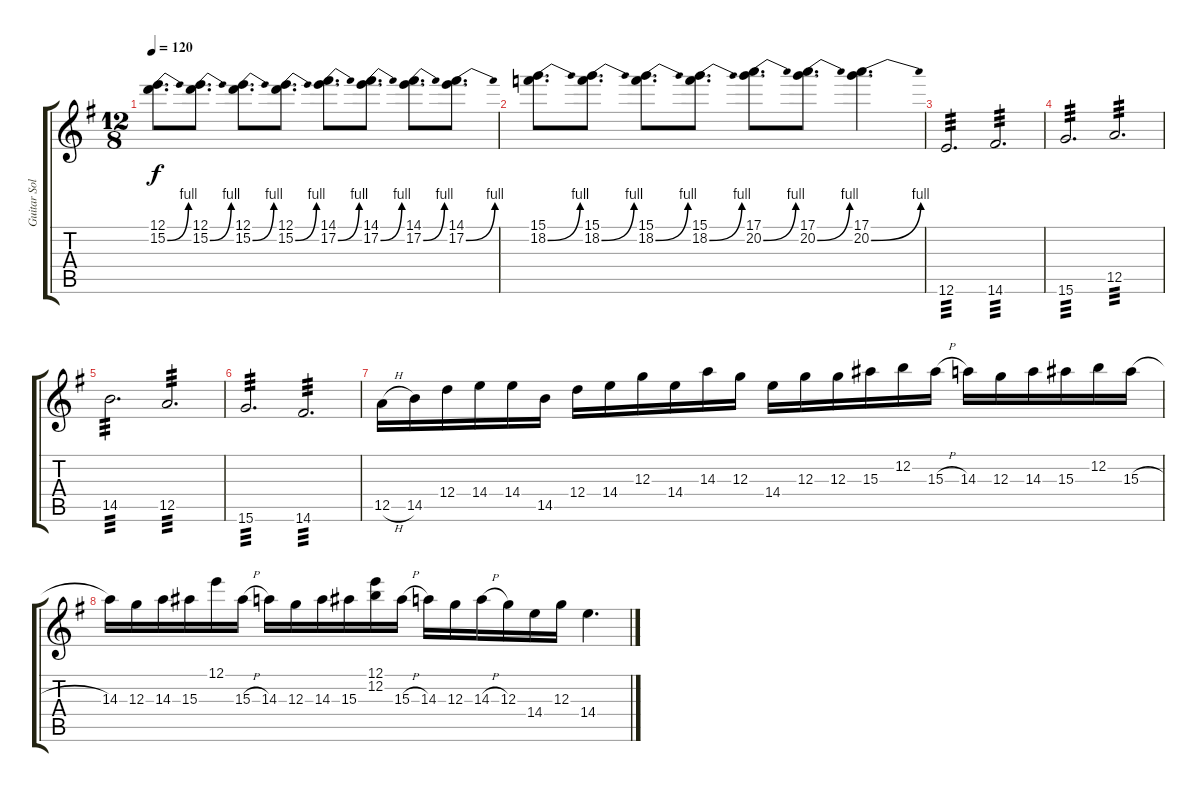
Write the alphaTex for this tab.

\track ("Guitar Solo" "Guitar Sol") {instrument distortionguitar}
\staff {score tabs}
\tuning (E4 B3 G3 D3 A2 E2) {hide}
\ts (12 8)
\tempo 120
\clef g2
\ks eminor
(12.1 15.2{be (bend 0 0 60 4)}).8{d dy f} (12.1 15.2{be (bend 0 0 60 4)}).8{d} (12.1 15.2{be (bend 0 0 60 4)}).8{d} (12.1 15.2{be (bend 0 0 60 4)}).8{d} (14.1 17.2{be (bend 0 0 60 4)}).8{d} (14.1 17.2{be (bend 0 0 60 4)}).8{d} (14.1 17.2{be (bend 0 0 60 4)}).8{d} (14.1 17.2{be (bend 0 0 60 4)}).8{d} |
(15.1 18.2{be (bend 0 0 60 4)}).8{d} (15.1 18.2{be (bend 0 0 60 4)}).8{d} (15.1 18.2{be (bend 0 0 60 4)}).8{d} (15.1 18.2{be (bend 0 0 60 4)}).8{d} (17.1 20.2{be (bend 0 0 60 4)}).8{d} (17.1 20.2{be (bend 0 0 60 4)}).8{d} (17.1 20.2{be (bend 0 0 60 4)}).4{d} |
12.6.2{d tp 3} 14.6.2{d tp 3} |
15.6.2{d tp 3 volume 15} 12.5.2{d tp 3 volume 14} |
14.5.2{d tp 3 volume 13} 12.5.2{d tp 3 volume 12} |
15.6.2{d tp 3 volume 10} 14.6.2{d tp 3} |
12.5{h}.16{volume 8} 14.5.16 12.4.16 14.4.16 14.4.16 14.5.16 12.4.16 14.4.16 12.3.16 14.4.16 14.3.16 12.3.16 14.4.16{volume 6} 12.3.16 12.3.16 15.3.16 12.2.16 15.3{h}.16 14.3.16 12.3.16 14.3.16 15.3.16 12.2.16 15.3{h}.16 |
14.3.16{volume 5} 12.3.16 14.3.16 15.3.16 12.1.16 15.3{h}.16 14.3.16 12.3.16 14.3.16 15.3.16 (12.1 12.2).16 15.3{h}.16{volume 3} 14.3.16 12.3.16 14.3{h}.16 12.3.16 14.4.16 12.3.16 14.4.4{d}
